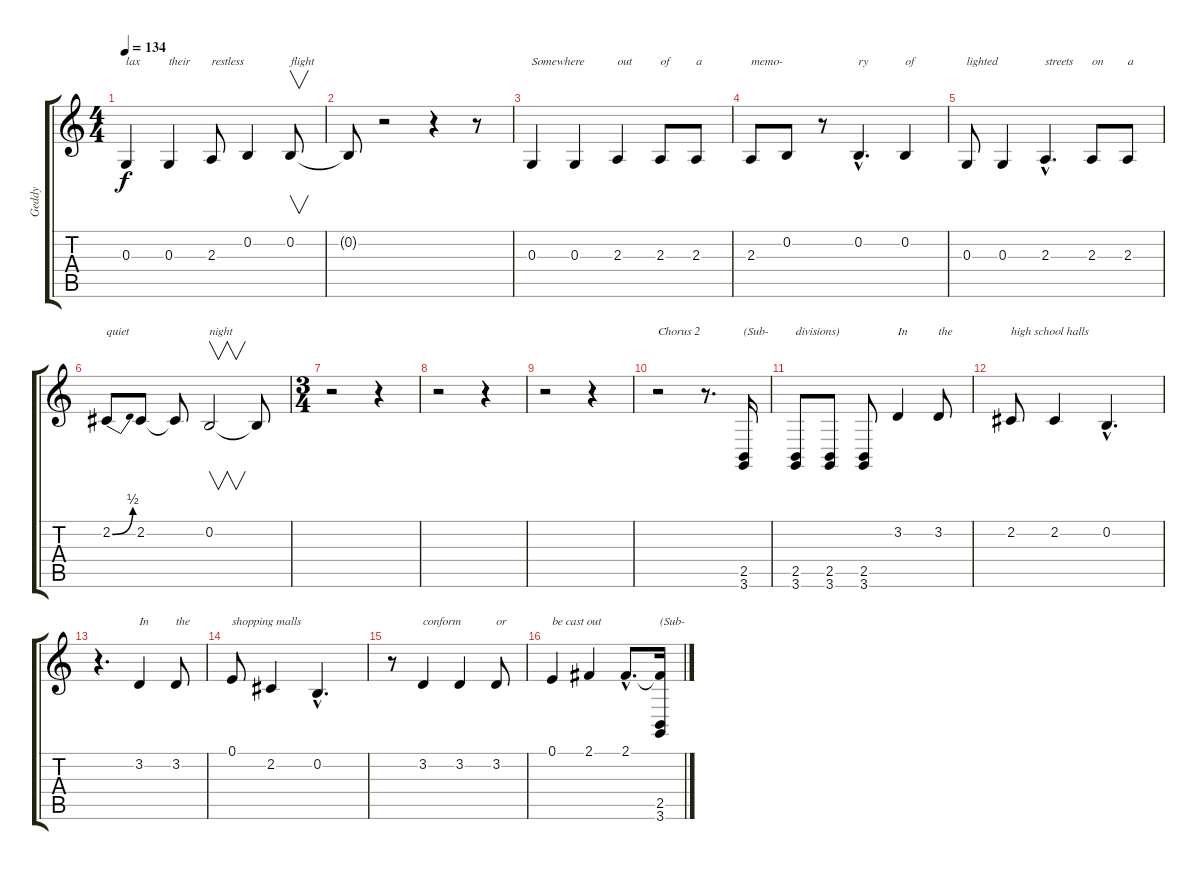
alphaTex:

\track ("Geddy" "Geddy") {instrument lead6voice}
\staff {score tabs}
\tuning (E4 B3 G3 D3 A2 E2) {hide}
\ts (4 4)
\tempo 134
\clef g2
\ks c
0.3.4{txt "lax" dy f} 0.3.4{txt "their"} 2.3.8{txt "restless"} 0.2.4 0.2.8{v txt "flight"} |
0.2{t}.8 r.2 r.4 r.8 |
0.3.4{txt "Somewhere"} 0.3.4 2.3.4{txt "out"} 2.3.8{txt "of"} 2.3.8{txt "a"} |
2.3.8{txt "memo-"} 0.2.8 r.8 0.2{hac}.4{d txt "ry"} 0.2.4{txt "of"} |
0.3.8{txt "lighted"} 0.3.4 2.3{hac}.4{d txt "streets"} 2.3.8{txt "on"} 2.3.8{txt "a"} |
2.2{be (bend 0 0 60 2)}.8{txt "quiet"} 2.2.8 2.2{t}.8 0.2.2{v txt "night"} 0.2{t}.8 |
\ts (3 4)
r.2 r.4 |
r.2 r.4 |
r.2 r.4 |
r.2{txt "Chorus 2"} r.8{d} (2.5 3.6).16{txt "(Sub-" volume 11 instrument lead1square} |
(2.5 3.6).8{txt "divisions)"} (2.5 3.6).8 (2.5 3.6).8 3.2.4{txt "In" volume 16 instrument lead6voice} 3.2.8{txt "the"} |
2.2.8{txt "high school halls"} 2.2.4 0.2{hac}.4{d} |
r.4{d} 3.2.4{txt "In"} 3.2.8{txt "the"} |
0.1.8{txt "shopping malls"} 2.2.4 0.2{hac}.4{d} |
r.8 3.2.4{txt "conform"} 3.2.4 3.2.8{txt "or"} |
0.1.4{txt "be cast out"} 2.1.4 2.1{hac}.8{d} (2.1{t} 2.5 3.6).16{txt "(Sub-" volume 11 instrument lead2sawtooth}
